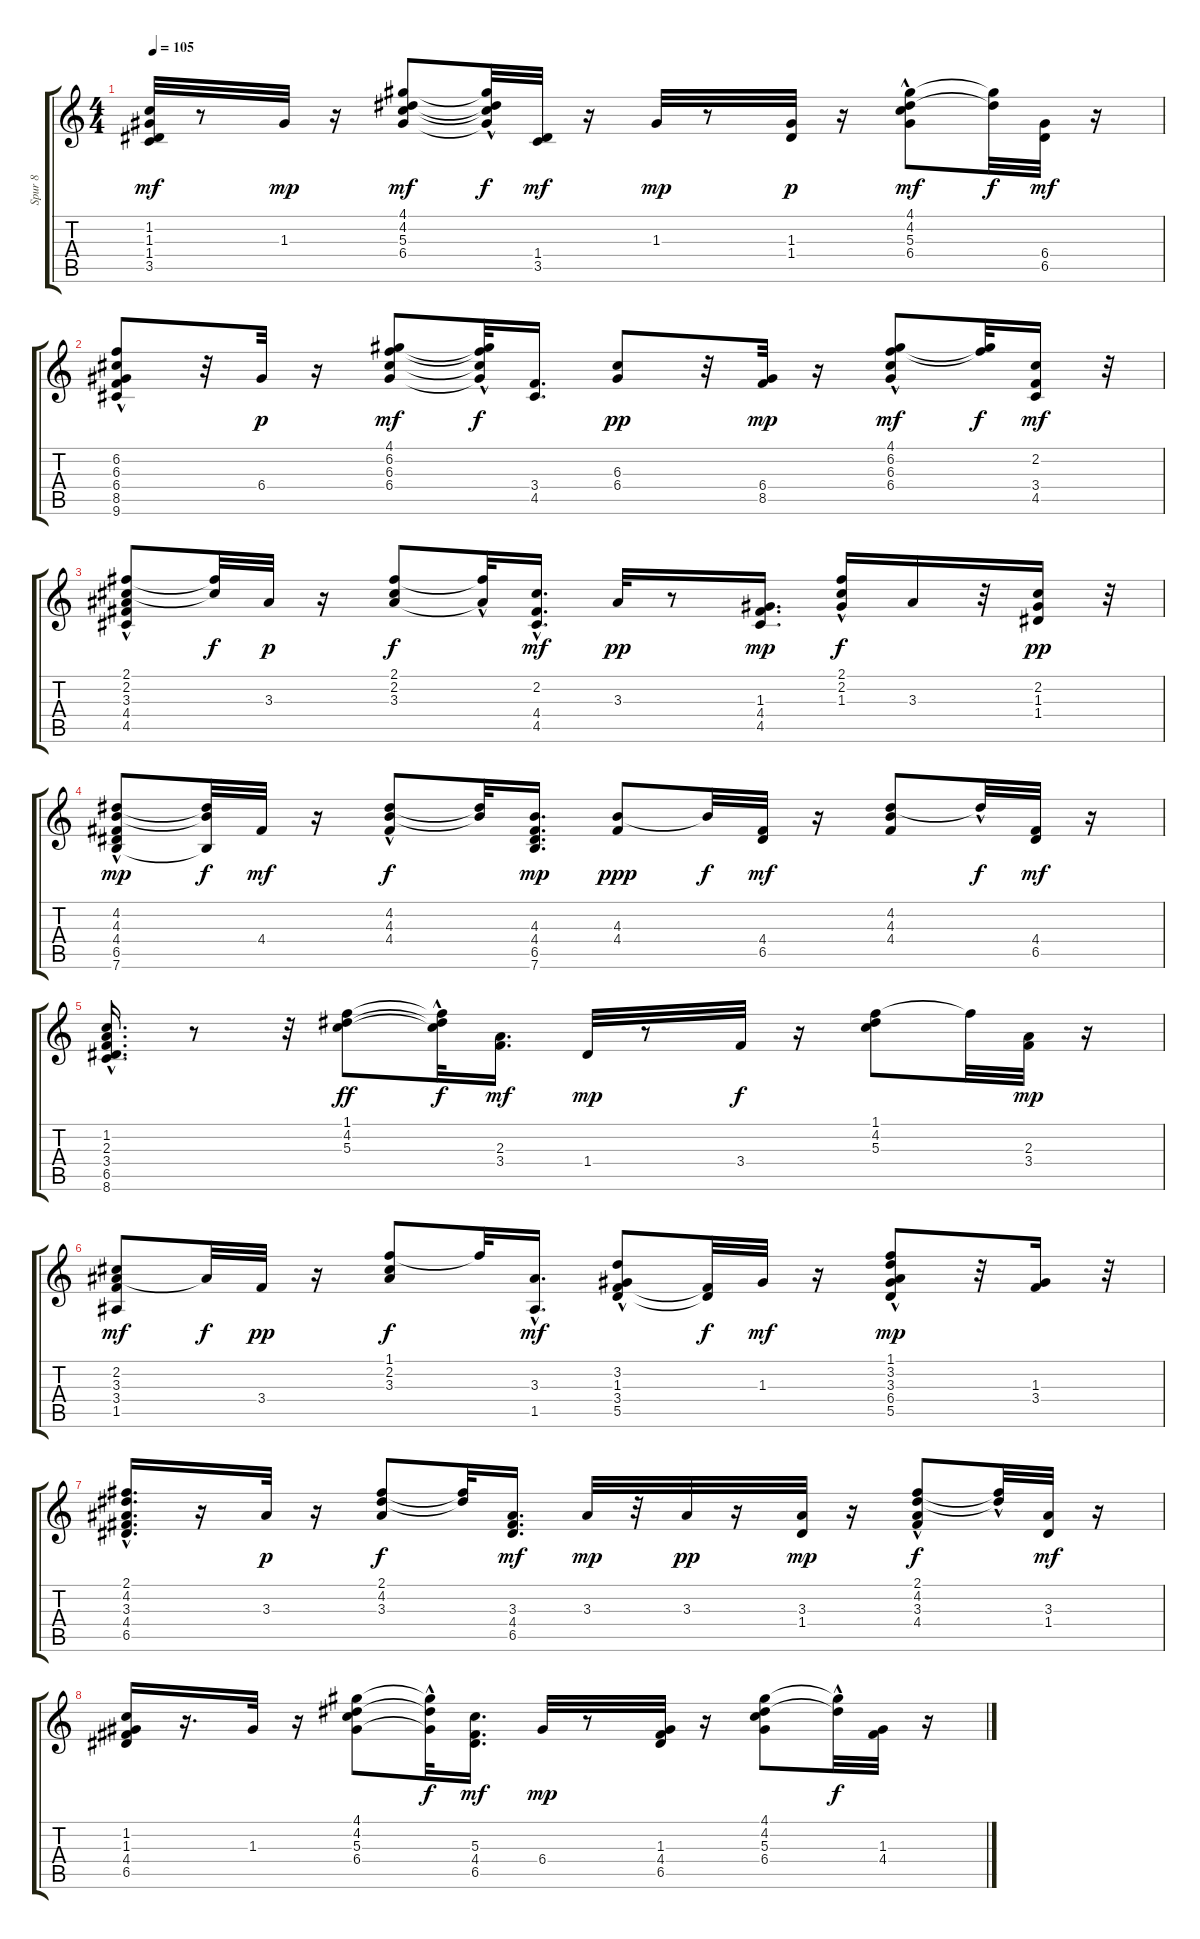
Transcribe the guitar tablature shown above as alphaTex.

\track ("Spur 8" "Spur 8") {instrument acousticguitarsteel}
\staff {score tabs}
\tuning (E4 B3 G3 D3 A2 E2) {hide}
\ts (4 4)
\tempo 105
\clef g2
\ks c
(1.2 1.3 1.4 3.5).32{dy mf} r.8 1.3.32{dy mp} r.16 (4.1 4.2 5.3 6.4).8{dy mf} (4.1{t} 4.2{t} 5.3{hac t} 6.4{t}).32{dy f} (1.4 3.5).32{dy mf} r.16 1.3.32{dy mp} r.8 (1.3 1.4).32{dy p} r.16 (4.1 4.2 5.3 6.4{hac}).8{dy mf} (4.1{t} 4.2{t}).32{dy f} (6.4 6.5).32{dy mf} r.16 |
(6.2{hac} 6.3 6.4 8.5 9.6).8 r.32 6.4.32{dy p} r.16 (4.1 6.2 6.3 6.4).8{dy mf} (4.1{t} 6.2{hac t} 6.3{hac t} 6.4{hac t}).32{dy f} (3.4 4.5).16{d} (6.3 6.4).8{dy pp} r.32 (6.4 8.5).32{dy mp} r.16 (4.1 6.2 6.3{hac} 6.4{hac}).8{dy mf} (4.1{t} 6.2{t}).32{dy f} (2.2 3.4 4.5).16{dy mf} r.32 |
(2.1 2.2 3.3{hac} 4.4{hac} 4.5{hac}).8 (2.1{t} 2.2{t}).32{dy f} 3.3.32{dy p} r.16 (2.1 2.2 3.3).8{dy f} (2.1{hac t} 3.3{t}).32 (2.2{hac} 4.4 4.5).16{d dy mf} 3.3.32{dy pp} r.8 (1.3 4.4 4.5).16{d dy mp} (2.1{hac} 2.2{hac} 1.3).16{dy f} 3.3.16 r.32 (2.2 1.3 1.4).16{dy pp} r.32 |
(4.2 4.3 4.4{hac} 6.5 7.6).8{dy mp} (4.2{t} 4.3{t} 7.6{t}).32{dy f} 4.4.32{dy mf} r.16 (4.2 4.3 4.4{hac}).8{dy f} (4.2{t} 4.3{t}).32 (4.3 4.4 6.5 7.6).16{d dy mp} (4.3 4.4).8{dy ppp} 4.3{t}.32{dy f} (4.4 6.5).32{dy mf} r.16 (4.2 4.3 4.4).8 4.2{hac t}.32{dy f} (4.4 6.5).32{dy mf} r.16 |
(1.2 2.3{hac} 3.4 6.5 8.6).16{d} r.8 r.32 (1.1 4.2 5.3).8{dy ff} (1.1{t} 4.2{hac t} 5.3{t}).32{dy f} (2.3 3.4).16{d dy mf} 1.4.32{dy mp} r.8 3.4.32{dy f} r.16 (1.1 4.2 5.3).8 1.1{t}.32 (2.3 3.4).32{dy mp} r.16 |
(2.2 3.3 3.4 1.5).8{dy mf} 3.3{t}.32{dy f} 3.4.32{dy pp} r.16 (1.1 2.2 3.3).8{dy f} 1.1{t}.32 (3.3{hac} 1.5).16{d dy mf} (3.2 1.3{hac} 3.4 5.5).8 (3.4{t} 5.5{t}).32{dy f} 1.3.32{dy mf} r.16 (1.1 3.2{hac} 3.3 6.4 5.5).8{dy mp} r.32 (1.3 3.4).16 r.32 |
(2.1{hac} 4.2 3.3 4.4 6.5).16{d} r.16 3.3.32{dy p} r.16 (2.1 4.2 3.3).8{dy f} (2.1{t} 4.2{t}).32 (3.3 4.4 6.5).16{d dy mf} 3.3.32{dy mp} r.32 3.3.32{dy pp} r.16 (3.3 1.4).32{dy mp} r.16 (2.1 4.2 3.3{hac} 4.4).8{dy f} (2.1{hac t} 4.2{hac t}).32 (3.3 1.4).32{dy mf} r.16 |
(1.2 1.3 4.4 6.5).16 r.16{d} 1.3.32 r.16 (4.1 4.2 5.3 6.4).8 (4.1{t} 4.2{hac t} 6.4{t}).32{dy f} (5.3 4.4 6.5).16{d dy mf} 6.4.32{dy mp} r.8 (1.3 4.4 6.5).32 r.16 (4.1 4.2 5.3 6.4).8 (4.1{t} 4.2{hac t}).32{dy f} (1.3 4.4).32 r.16
